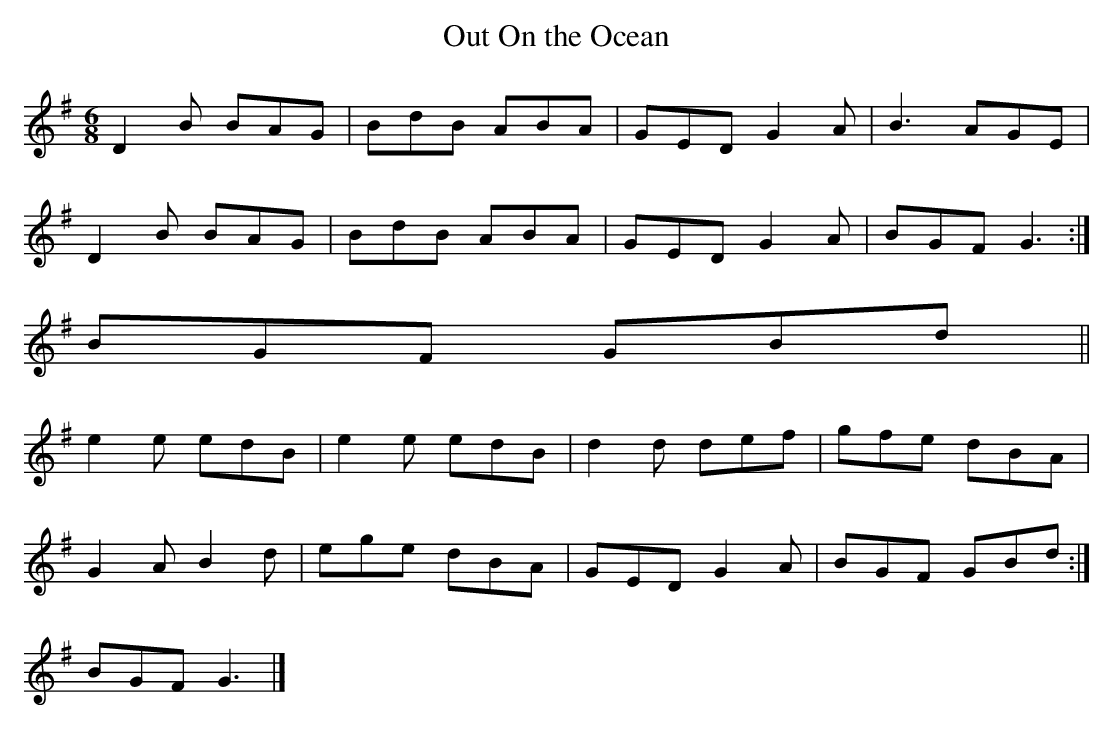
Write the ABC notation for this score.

X:1
T:Out On the Ocean
M:6/8
L:1/8
K:G
D2B BAG | BdB ABA | GED G2A |   B3  AGE  |
D2B BAG | BdB ABA | GED G2A | 1 BGF G3  :|
                              2 BGF GBd ||
e2e edB | e2e edB | d2d def |   gfe dBA  |
G2A B2d | ege dBA | GED G2A | 1 BGF GBd :|
                              2 BGF G3  |]
